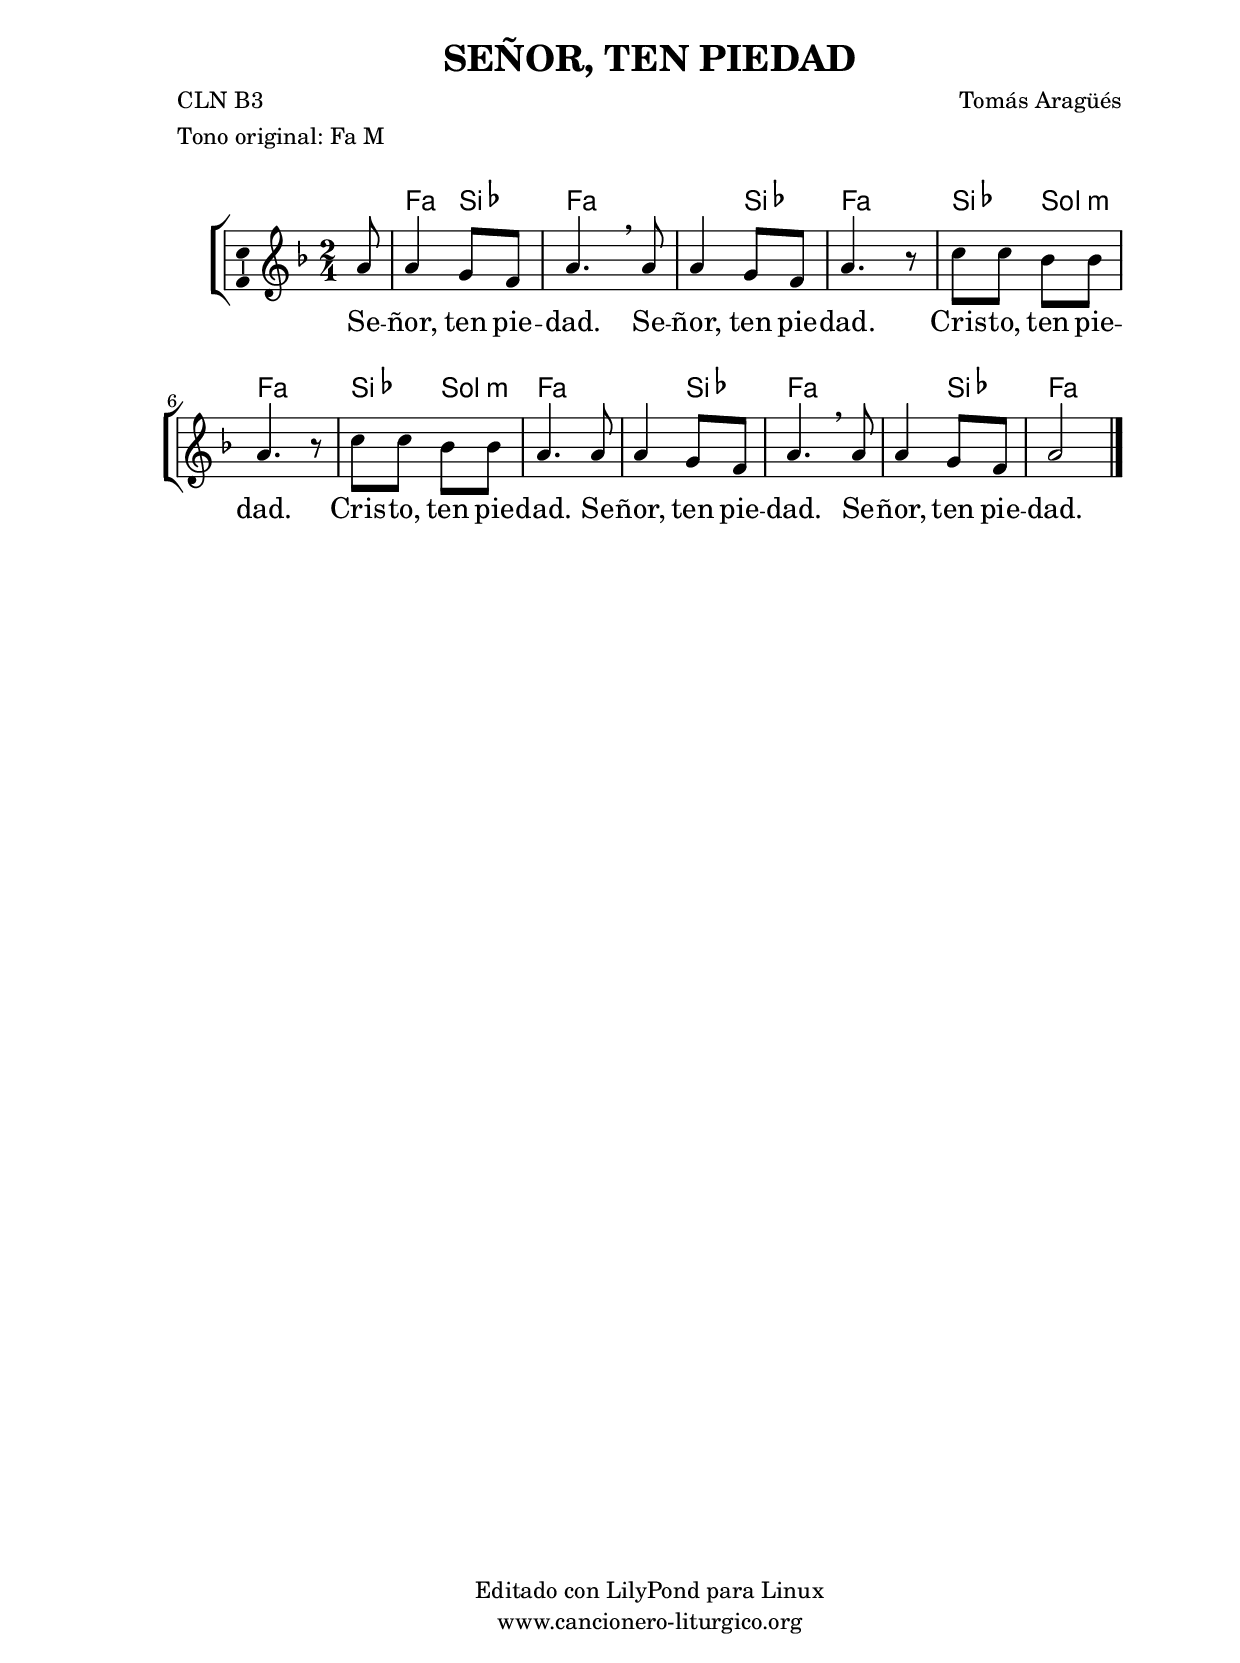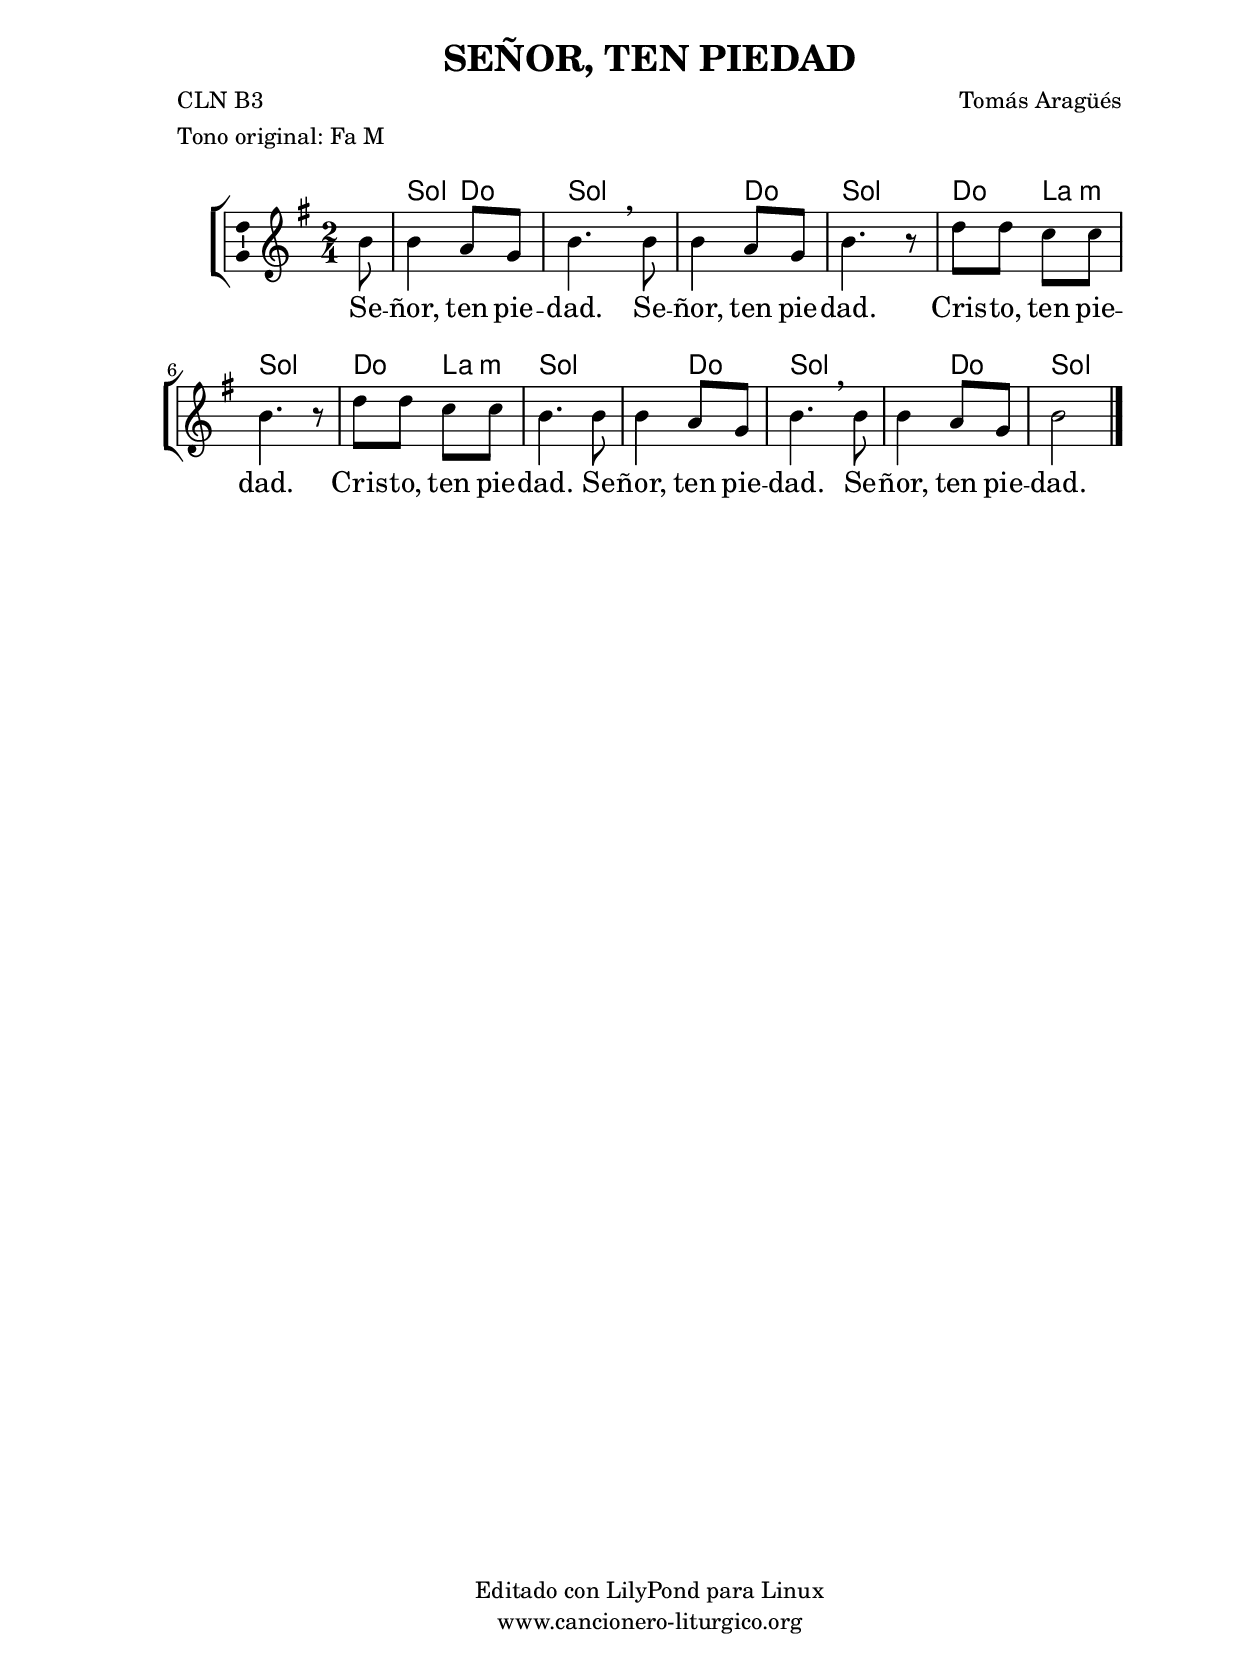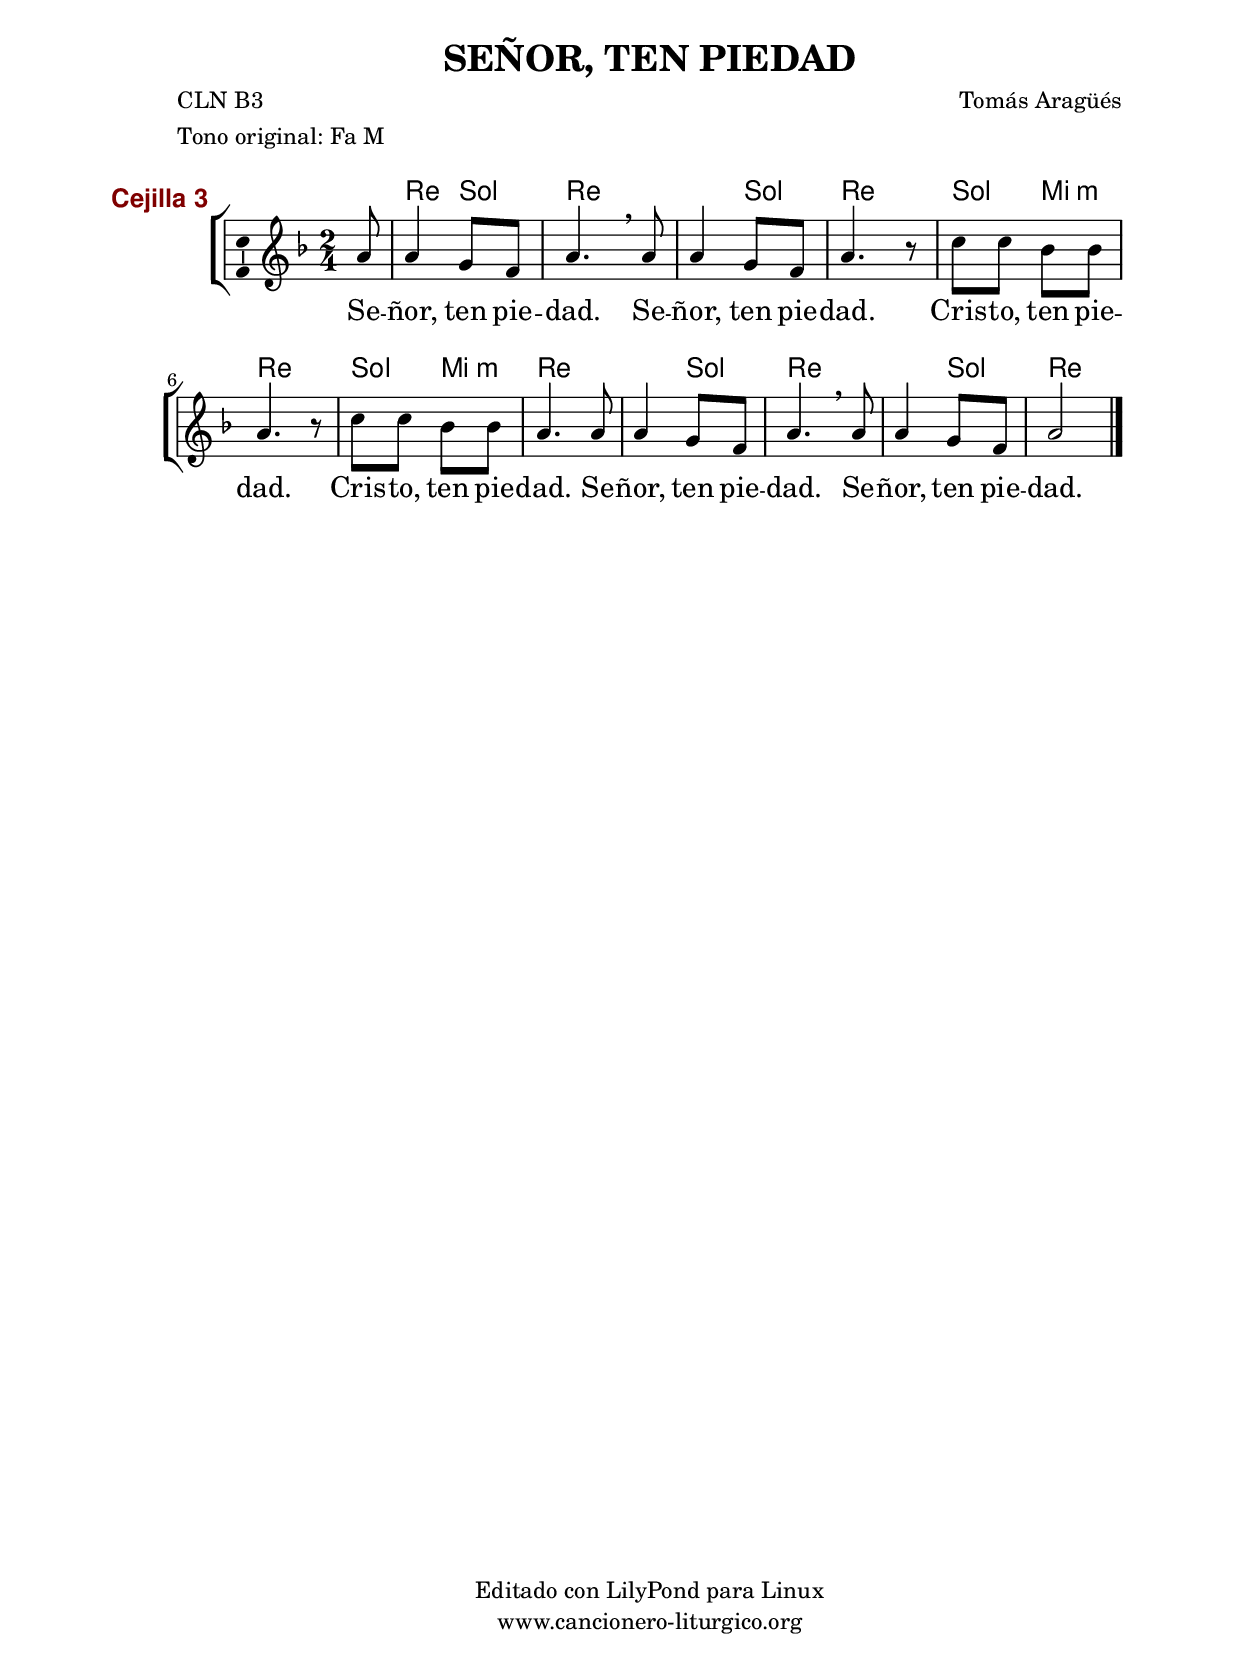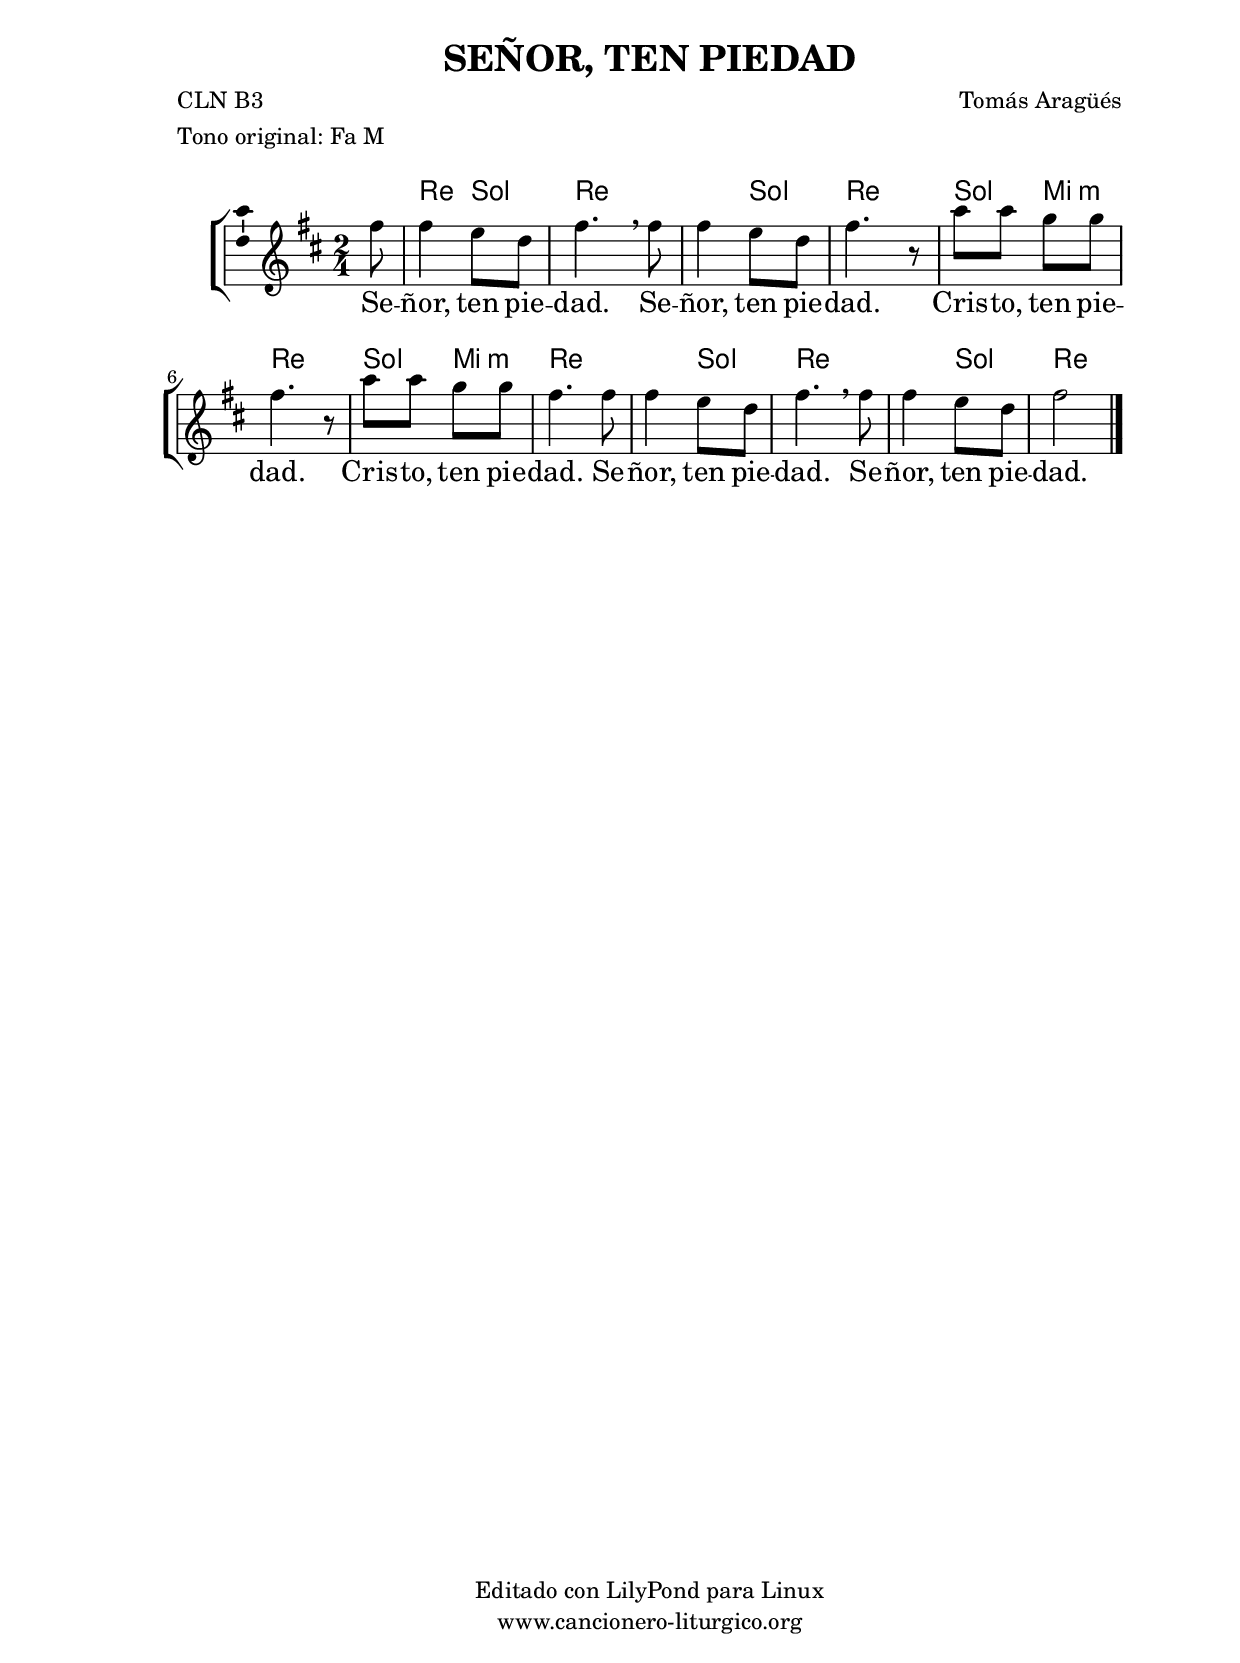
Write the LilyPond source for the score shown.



%versión de lilypond para la que se ha escrito esta partitura:
\version "2.16.0"

	%Tamaño papel
	#(set-default-paper-size "a4")
	%Tamaño partitura
	#(set-global-staff-size 20)
	%No responde al pulsar sobre una nota
	#(ly:set-option 'point-and-click #f)

%parámetros del encabezamiento:
\header {
	title = "SEÑOR, TEN PIEDAD"
	subtitle = ""
	composer = "Tomás Aragüés"
	poet = "CLN B3"
	meter = "Tono original: Fa M"
	arranger = ""
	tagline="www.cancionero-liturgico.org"
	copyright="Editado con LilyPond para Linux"
	tiempo = ""
	usos = ""
	letra = ""
	}

%parámetros asociados al papel:
\paper  {
	oddHeaderMarkup = \markup {\fill-line { \on-the-fly #not-first-page \fromproperty #'header:title \on-the-fly #not-first-page \fromproperty #'header:composer }}
	evenHeaderMarkup = \markup {\fill-line { \fromproperty #'header:composer \fromproperty #'header:title }}
	#(set-paper-size "a4")
	print-page-number = ##f
	first-page-number = 1
	print-first-page-number = ##f
%	head-separation = 3.0 \cm
	top-margin = 2.0 \cm
	bottom-margin = 0.5\cm
%%%	bottom-margin = -3.5\cm
	left-margin = 3.0 \cm
	line-width = 16.0 \cm 
	indent = 8\mm
	interscoreline = 2.\mm
	between-system-space = 15\mm
%	para que las partituras no llenen la hoja:
	ragged-bottom = ##t
%	idem para la última hoja:
	ragged-last-bottom = ##f
%	para que las partituras llenen el ancho del papel:
	ragged-last = ##f
	after-title-space = 2.5 \cm
%page-count=1
%system-count=3

	%Flexible Vertical Spacing
%	markup-markup-spacing =
%	#'((basic-distance . 15) (minimum-distance . 15) (padding . 3))
	markup-system-spacing =
	#'((basic-distance . 15) (minimum-distance . 15) (padding . 3))
	system-system-spacing =
	#'((basic-distance . 15) (minimum-distance . 15) (padding . 3))
	score-system-spacing =
	#'((basic-distance . 15) (minimum-distance . 15) (padding . 5))
%	top-system-spacing = % header
%	#'((basic-distance . 8) (minimum-distance . 0) (padding . 0))
%	top-markup-spacing =
%	#'((basic-distance . 20) (minimum-distance . 20) (padding . 0))
	last-bottom-spacing = % footer
	#'((basic-distance . 5) (minimum-distance . 5) (padding . 0))
%	score-markup-spacing =
%	#'((basic-distance . 16) (minimum-distance . 13) (padding . 0))

	}


%parámetros que afectan a toda la partitura:
global =  {
	%clave de sol (G):
	\clef G
	%armadura:
%	\transpose g e
	\key f \major
	\tempo 4=75
	\set Score.tempoHideNote = ##t
	}


acordes = {
	\italianChords
	\chordmode {
%	\transpose g e
{

s8
%d4:m g:m d2:m
%d4:m g:m d2:m
%g4:m a:m d2:m
%g4:m a:m d2:m
%d4:m g:m d2:m
%d4:m g:m d2:m
f4 bes f2
f4 bes f2
bes4 g:m f2
bes4 g:m f2
f4 bes f2
f4 bes f2

	}
	}
}

melodia = 

%	\transpose g e
{
	\relative c''{
	\time 2/4

\partial8 a8
a4 g8 f
a4. \breathe a8
a4 g8 f
a4. r8

%\bar "||"

c8 c bes bes
a4. r8
c8 c bes bes
a4.

%\bar "||"

a8
a4 g8 f
a4. \breathe a8
a4 g8 f
a2

\bar "|."
	}
	}


texto = \lyricmode {
Se -- ñor, ten pie -- dad.
Se -- ñor, ten pie -- dad.

Cris -- to, ten pie -- dad.
Cris -- to, ten pie -- dad.

Se -- ñor, ten pie -- dad.
Se -- ñor, ten pie -- dad.

	}


acordesStaff = \context ChordNames = acordesStaff <<
	\set chordChanges = ##t
	\acordes
	>>


%%%%%%%%%%%%%%%%%%%%%%%%%%%%%%%%%%% CEJILLA %%%%%%%%%%%%%%%%%%%%%%%%%%%%%%%%%%%
acordescejilla = {
%%%	\override ChordNames.ChordName #'font-size = #-1
%%%	\override ChordNames.ChordName #'font-series = #'bold
	\transpose f d {
		\acordes
		}
	}

acordescejillaStaff = \context ChordNames = acordescejillaStaff <<
	\set Staff.instrumentName = \markup \with-color #darkred \larger \bold \sans "Cejilla 3"
	\set chordChanges = ##t
	\acordescejilla
	>>
%%%%%%%%%%%%%%%%%%%%%%%%%%%%%%%%%%% CEJILLA %%%%%%%%%%%%%%%%%%%%%%%%%%%%%%%%%%%


vozStaff = \context Voice = vozStaff
\with {\consists "Ambitus_engraver"}
<<
%	\set Staff.instrumentName = ""
%	\set Staff.shortInstrumentName = ""
%	\set Staff.midiInstrument = #"clarinet"
%	\set Staff.midiInstrument = #"cello"
%	\set Staff.midiInstrument = #"flute"
	\set Staff.midiInstrument = #"electric guitar (jazz)"
%	\set Staff.midiInstrument = #"english horn"
%	\set Staff.midiInstrument = #"violin"
%	\set Staff.midiInstrument = #"glockenspiel"
	\set Staff.midiMinimumVolume = #0.7
	\set Staff.midiMaximumVolume = #0.9
	\global
	\melodia
	>>


textoStaff = \context Lyrics = textoStaff <<
	\lyricsto vozStaff \texto
	>>

\book {
	\score {
		\context ChoirStaff {
			\override StaffGroup.SystemStartBracket #'collapse-height = #1
			\override Score.SystemStartBar #'collapse-height = #1
			<<
			\acordesStaff
			\vozStaff
			\textoStaff
			>>
			}
		\layout {
	    		\context {
				\Lyrics
				\override LyricText #'font-size = #2
				}
	   		 \context {
				\Score
				\override StaffSymbol #'staff-space = #(magstep +3)
				}
			}
		}
	\score {
		\unfoldRepeats
		\context ChoirStaff {
			<<
			\acordesStaff
			\vozStaff
			>>
			}
		\midi {
	  		\context {
	  			\Score
				tempoWholesPerMinute = #(ly:make-moment 70 4)
				}
			}
		}
	}


%Partitura para guitarra
#(define output-suffix "G")
\book {
	\score {
		\context ChoirStaff {
			\override StaffGroup.SystemStartBracket #'collapse-height = #1
			\override Score.SystemStartBar #'collapse-height = #1
			<<
			\acordescejillaStaff
			\vozStaff
			\textoStaff
			>>
			}
		\layout {
%%%%%%%%%%%%%%%%%%%%%%%%%%%%%%%%%%% CEJILLA %%%%%%%%%%%%%%%%%%%%%%%%%%%%%%%%%%%
			\context {
				\ChordNames \consists Instrument_name_engraver
				}
%%%%%%%%%%%%%%%%%%%%%%%%%%%%%%%%%%% CEJILLA %%%%%%%%%%%%%%%%%%%%%%%%%%%%%%%%%%%
	    		\context {
				\Lyrics
				\override LyricText #'font-size = #2
				}
	   		 \context {
				\Score
				\override StaffSymbol #'staff-space = #(magstep +3)
				}
			}
		}
	}


#(define output-suffix "C")
\book {
	\score {
		\context ChoirStaff {
			\override StaffGroup.SystemStartBracket #'collapse-height = #1
			\override Score.SystemStartBar #'collapse-height = #1
\transpose c d
			<<
			\acordesStaff
			\vozStaff
			\textoStaff
			>>
			}
		\layout {
	    		\context {
				\Lyrics
				\override LyricText #'font-size = #2
				}
	   		 \context {
				\Score
				\override StaffSymbol #'staff-space = #(magstep +3)
				}
			}
		}
	}


#(define output-suffix "S")
\book {
	\score {
		\context ChoirStaff {
			\override StaffGroup.SystemStartBracket #'collapse-height = #1
			\override Score.SystemStartBar #'collapse-height = #1
\transpose c a
			<<
			\acordesStaff
			\vozStaff
			\textoStaff
			>>
			}
		\layout {
	    		\context {
				\Lyrics
				\override LyricText #'font-size = #2
				}
	   		 \context {
				\Score
				\override StaffSymbol #'staff-space = #(magstep +3)
				}
			}
		}
	}


